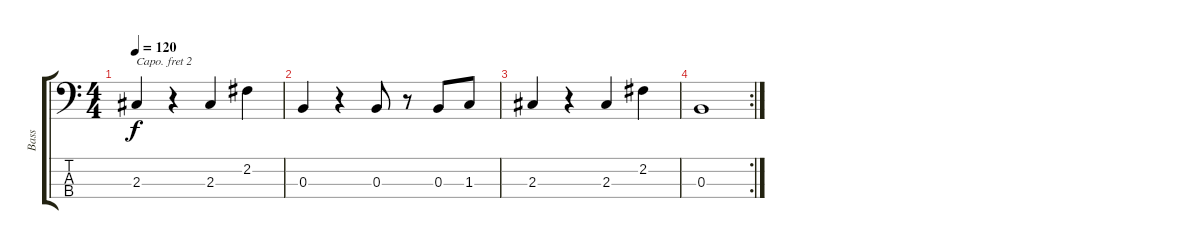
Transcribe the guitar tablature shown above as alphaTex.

\track ("Bass" "Bass") {instrument acousticbass}
\staff {score tabs}
\capo 2
\tuning (G2 D2 A1 E1) {hide}
\ts (4 4)
\tempo 120
\clef f4
\ks c
2.3.4{dy f} r.4 2.3.4 2.2.4 |
0.3.4 r.4 0.3.8 r.8 0.3.8 1.3.8 |
2.3.4 r.4 2.3.4 2.2.4 |
\rc 2
0.3.1
